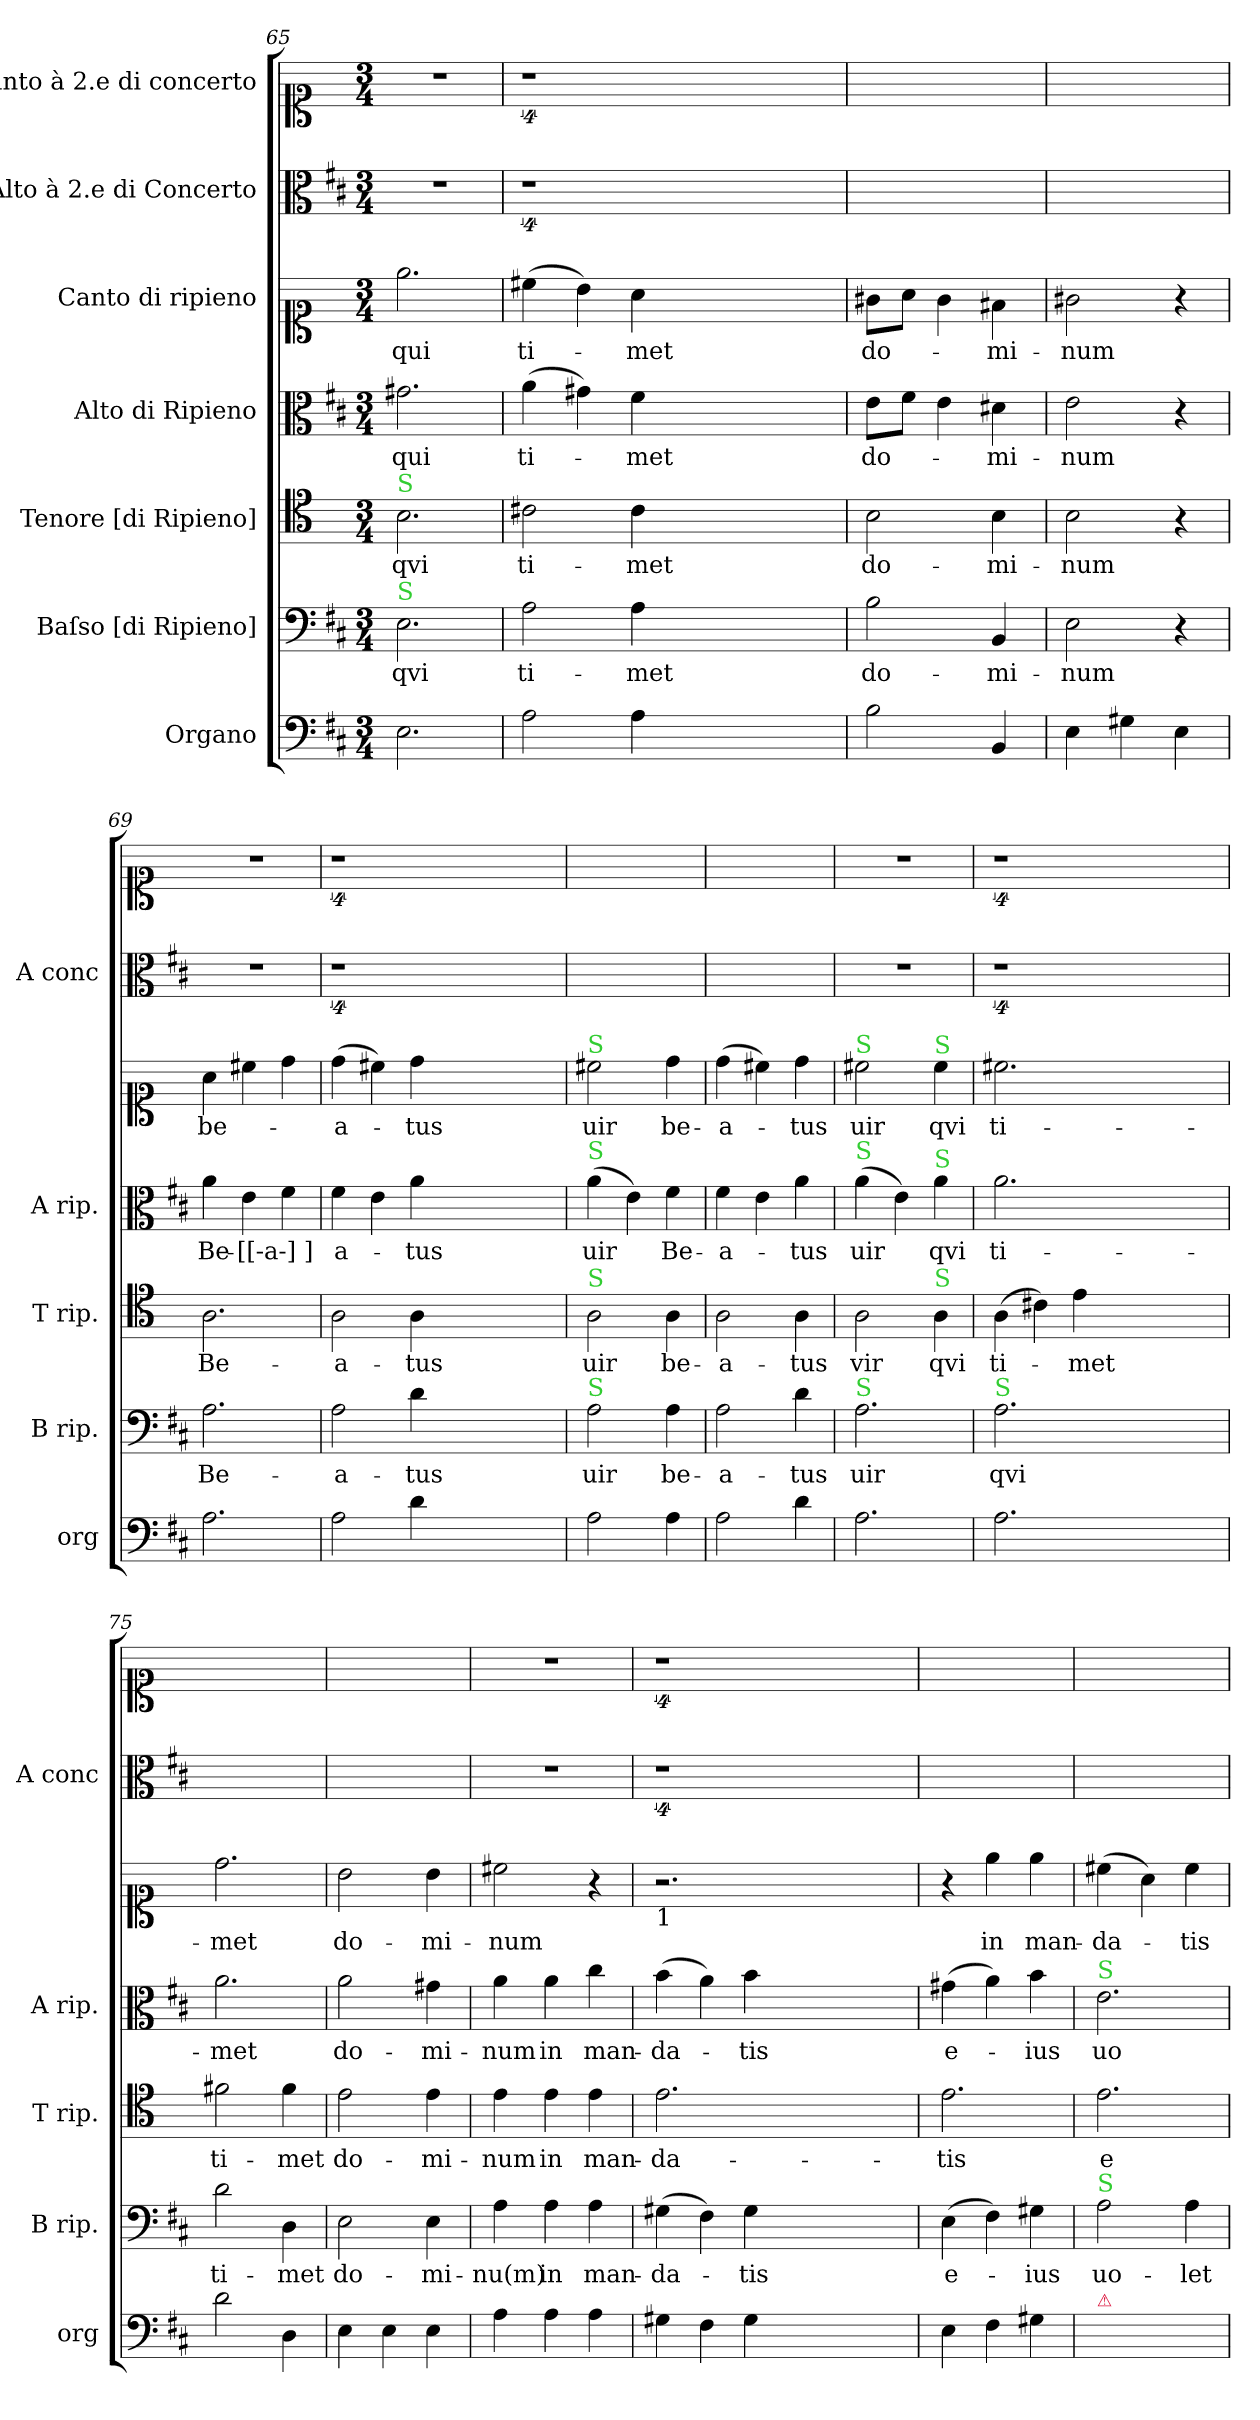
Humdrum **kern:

**kern	**kern	**text	**kern	**text	**kern	**text	**kern	**text	**kern	**kern
*part7	*part6	*part6	*part5	*part5	*part4	*part4	*part3	*part3	*part2	*part1
*staff7	*staff6	*staff6	*staff5	*staff5	*staff4	*staff4	*staff3	*staff3	*staff2	*staff1
*I"Organo	*I"Baſso [di Ripieno]	*	*I"Tenore [di Ripieno]	*	*I"Alto di Ripieno	*	*I"Canto di ripieno	*	*I"Alto à 2.e di Concerto	*I"Canto à 2.e di concerto
*I'org	*I'B rip.	*	*I'T rip.	*	*I'A rip.	*	*	*	*I'A conc	*
*clefF4	*clefF4	*	*clefC4	*	*clefC3	*	*clefC1	*	*clefC3	*clefC1
*k[f#c#]	*k[f#c#]	*	*	*	*k[f#c#]	*	*	*	*k[f#c#]	*
*M3/4	*M3/4	*	*M3/4	*	*M3/4	*	*M3/4	*	*M3/4	*M3/4
=65	=65	=65	=65	=65	=65	=65	=65	=65	=65	=65
!	!	!	!LO:TX:a:color=limegreen:t=S	!	!	!	!	!	!	!
!	!LO:TX:a:color=limegreen:t=S	!	!	!	!	!	!	!	!	!
2.E\	2.E\	qvi	2.B\	qvi	2.g#X\	qui	2.ee\	qui	2.r	2.r
=66	=66	=66	=66	=66	=66	=66	=66	=66	=66	=66
2A\	2A\	ti-	2c#\	ti-	(4a\	ti-	(4cc#\	ti-	4%9r	4%9r
.	.	.	.	.	4g#X\)	.	4b\)	.	.	.
4A\	4A\	-met	4c#\	-met	4f#\	-met	4a\	-met	.	.
1.ryy	1.ryy	.	1.ryy	.	1.ryy	.	1.ryy	.	.	.
=67	=67	=67	=67	=67	=67	=67	=67	=67	=67	=67
2B\	2B\	do-	2B\	do-	8e\L	do-	8g#X\L	do-	2.ryy	2.ryy
.	.	.	.	.	8f#\J	.	8a\J	.	.	.
.	.	.	.	.	4e\	.	4g#\	.	.	.
4BB/	4BB/	-mi-	4B\	-mi-	4d#X\	-mi-	4f#\	-mi-	.	.
=68	=68	=68	=68	=68	=68	=68	=68	=68	=68	=68
4E\	2E\	-num	2B\	-num	2e\	-num	2g#X\	-num	2.ryy	2.ryy
4G#X\	.	.	.	.	.	.	.	.	.	.
4E\	4r	.	4r	.	4r	.	4r	.	.	.
=69	=69	=69	=69	=69	=69	=69	=69	=69	=69	=69
2.A\	2.A\	Be-	2.A\	Be-	4a\	Be-	4a\	be-	2.r	2.r
.	.	.	.	.	4e\	[[-a-]]	4cc#\	.	.	.
.	.	.	.	.	4f#\	.	4dd\	.	.	.
=70	=70	=70	=70	=70	=70	=70	=70	=70	=70	=70
2A\	2A\	-a-	2A\	-a-	4f#\	-a-	(4dd\	-a-	4%9r	4%9r
.	.	.	.	.	4e\	.	4cc#\)	.	.	.
4d\	4d\	-tus	4A\	-tus	4a\	-tus	4dd\	-tus	.	.
1.ryy	1.ryy	.	1.ryy	.	1.ryy	.	1.ryy	.	.	.
=71	=71	=71	=71	=71	=71	=71	=71	=71	=71	=71
!	!	!	!	!	!	!	!LO:TX:a:color=limegreen:t=S	!	!	!
!	!	!	!	!	!LO:TX:a:color=limegreen:t=S	!	!	!	!	!
!	!	!	!LO:TX:a:color=limegreen:t=S	!	!	!	!	!	!	!
!	!LO:TX:a:color=limegreen:t=S	!	!	!	!	!	!	!	!	!
2A\	2A\	uir	2A\	uir	(4a\	uir	2cc#\	uir	2.ryy	2.ryy
.	.	.	.	.	4e\)	.	.	.	.	.
4A\	4A\	be-	4A\	be-	4f#\	Be-	4dd\	be-	.	.
=72	=72	=72	=72	=72	=72	=72	=72	=72	=72	=72
2A\	2A\	-a-	2A\	-a-	4f#\	-a-	(4dd\	-a-	2.ryy	2.ryy
.	.	.	.	.	4e\	.	4cc#\)	.	.	.
4d\	4d\	-tus	4A\	-tus	4a\	-tus	4dd\	-tus	.	.
=73	=73	=73	=73	=73	=73	=73	=73	=73	=73	=73
!	!	!	!	!	!	!	!LO:TX:a:color=limegreen:t=S	!	!	!
!	!	!	!	!	!LO:TX:a:color=limegreen:t=S	!	!	!	!	!
!	!LO:TX:a:color=limegreen:t=S	!	!	!	!	!	!	!	!	!
2.A\	2.A\	uir	2A\	vir	(4a\	uir	2cc#\	uir	2.r	2.r
.	.	.	.	.	4e\)	.	.	.	.	.
!	!	!	!	!	!	!	!LO:TX:a:color=limegreen:t=S	!	!	!
!	!	!	!	!	!LO:TX:a:color=limegreen:t=S	!	!	!	!	!
!	!	!	!LO:TX:a:color=limegreen:t=S	!	!	!	!	!	!	!
.	.	.	4A\	qvi	4a\	qvi	4cc#\	qvi	.	.
=74	=74	=74	=74	=74	=74	=74	=74	=74	=74	=74
!	!LO:TX:a:color=limegreen:t=S	!	!	!	!	!	!	!	!	!
2.A\	2.A\	qvi	(4A\	ti-	2.a\	ti-	2.cc#\	ti-	4%9r	4%9r
.	.	.	4c#\)	.	.	.	.	.	.	.
.	.	.	4e\	-met	.	.	.	.	.	.
1.ryy	1.ryy	.	1.ryy	.	1.ryy	.	1.ryy	.	.	.
=75	=75	=75	=75	=75	=75	=75	=75	=75	=75	=75
2d\	2d\	ti-	2f#\	ti-	2.a\	-met	2.dd\	-met	2.ryy	2.ryy
4D\	4D\	-met	4f#\	-met	.	.	.	.	.	.
=76	=76	=76	=76	=76	=76	=76	=76	=76	=76	=76
4E\	2E\	do-	2e\	do-	2a\	do-	2b\	do-	2.ryy	2.ryy
4E\	.	.	.	.	.	.	.	.	.	.
4E\	4E\	-mi-	4e\	-mi-	4g#X\	-mi-	4b\	-mi-	.	.
=77	=77	=77	=77	=77	=77	=77	=77	=77	=77	=77
4A\	4A\	-nu(m)	4e\	-num	4a\	-num	2cc#\	-num	2.r	2.r
4A\	4A\	in	4e\	in	4a\	in	.	.	.	.
4A\	4A\	man-	4e\	man-	4cc#\	man-	4r	.	.	.
=78	=78	=78	=78	=78	=78	=78	=78	=78	=78	=78
!	!	!	!	!	!	!	!LO:TX:b:t=1	!	!	!
4G#X\	(4G#X\	-da-	2.e\	-da-	(4b\	-da-	2.r	.	4%9r	4%9r
4F#\	4F#\)	.	.	.	4a\)	.	.	.	.	.
4G#\	4G#\	-tis	.	.	4b\	-tis	.	.	.	.
1.ryy	1.ryy	.	1.ryy	.	1.ryy	.	1.ryy	.	.	.
=79	=79	=79	=79	=79	=79	=79	=79	=79	=79	=79
4E\	(4E\	e-	2.e\	-tis	(4g#X\	e-	4r	.	2.ryy	2.ryy
4F#\	4F#\)	.	.	.	4a\)	.	4ee\	in	.	.
4G#X\	4G#X\	-ius	.	.	4b\	-ius	4ee\	man-	.	.
=80	=80	=80	=80	=80	=80	=80	=80	=80	=80	=80
!	!	!	!	!	!LO:TX:a:color=limegreen:t=S	!	!	!	!	!
!	!LO:TX:a:color=limegreen:t=S	!	!	!	!	!	!	!	!	!
!LO:TX:a:color=crimson:t=⚠	!	!	!	!	!	!	!	!	!	!
2.ryy	2A\	uo-	2.e\	e-	2.e\	uo-	(4cc#\	-da-	2.ryy	2.ryy
.	.	.	.	.	.	.	4a\)	.	.	.
.	4A\	-let	.	.	.	.	4cc#\	-tis	.	.
=	=	=	=	=	=	=	=	=	=	=
*-	*-	*-	*-	*-	*-	*-	*-	*-	*-	*-
